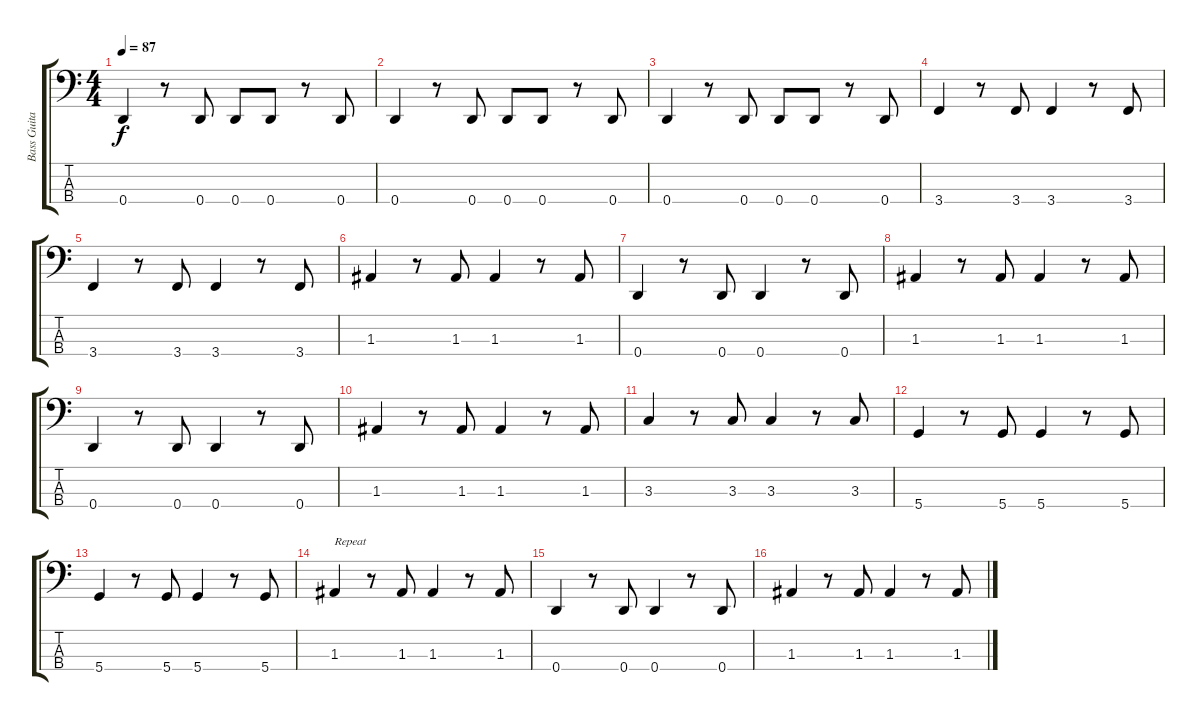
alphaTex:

\track ("Bass Guitar" "Bass Guita") {instrument electricbassfinger}
\staff {score tabs}
\tuning (G2 D2 A1 D1) {hide}
\ts (4 4)
\tempo 87
\clef f4
\ks c
0.4.4{dy f} r.8 0.4.8 0.4.8 0.4.8 r.8 0.4.8 |
0.4.4 r.8 0.4.8 0.4.8 0.4.8 r.8 0.4.8 |
0.4.4 r.8 0.4.8 0.4.8 0.4.8 r.8 0.4.8 |
3.4.4 r.8 3.4.8 3.4.4 r.8 3.4.8 |
3.4.4 r.8 3.4.8 3.4.4 r.8 3.4.8 |
1.3.4 r.8 1.3.8 1.3.4 r.8 1.3.8 |
0.4.4 r.8 0.4.8 0.4.4 r.8 0.4.8 |
1.3.4 r.8 1.3.8 1.3.4 r.8 1.3.8 |
0.4.4 r.8 0.4.8 0.4.4 r.8 0.4.8 |
1.3.4 r.8 1.3.8 1.3.4 r.8 1.3.8 |
3.3.4 r.8 3.3.8 3.3.4 r.8 3.3.8 |
5.4.4 r.8 5.4.8 5.4.4 r.8 5.4.8 |
5.4.4 r.8 5.4.8 5.4.4 r.8 5.4.8 |
1.3.4{txt "Repeat"} r.8 1.3.8 1.3.4 r.8 1.3.8 |
0.4.4 r.8 0.4.8 0.4.4 r.8 0.4.8 |
1.3.4 r.8 1.3.8 1.3.4 r.8 1.3.8
